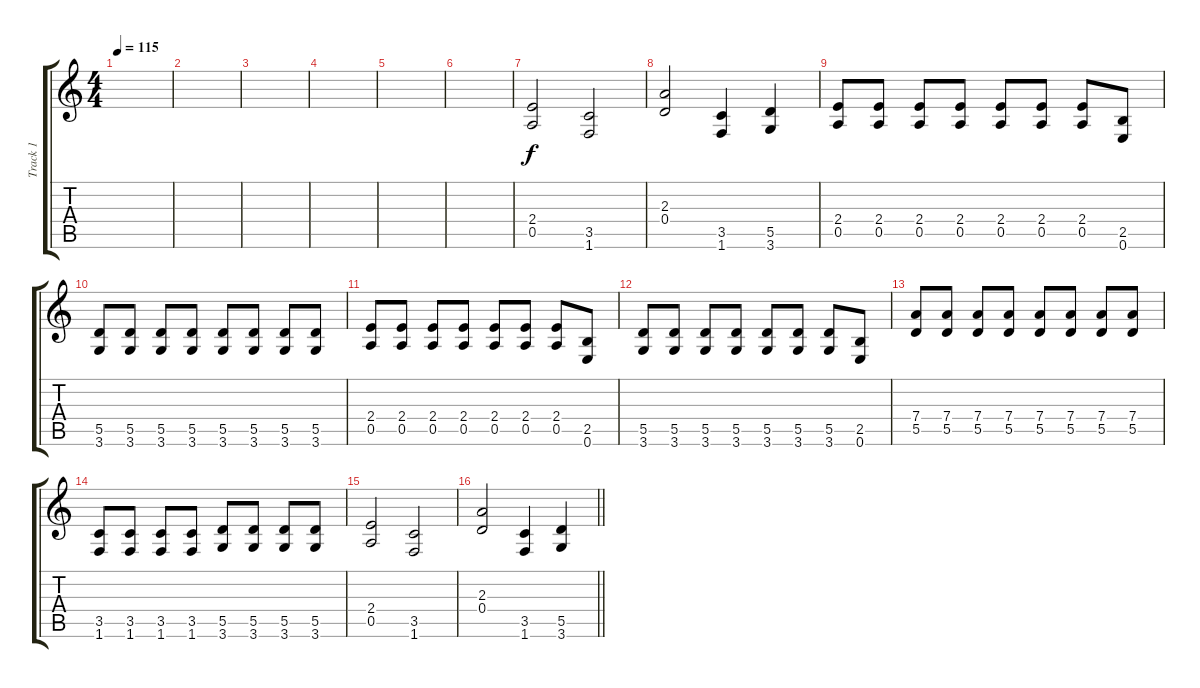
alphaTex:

\track ("Track 1" "Track 1") {instrument distortionguitar}
\staff {score tabs}
\tuning (E4 B3 G3 D3 A2 E2) {hide}
\ts (4 4)
\tempo 115
\clef g2
\ks c
|
|
|
|
|
|
(2.4 0.5).2 (3.5 1.6).2 |
(2.3 0.4).2 (3.5 1.6).4 (5.5 3.6).4 |
(2.4 0.5).8 (2.4 0.5).8 (2.4 0.5).8 (2.4 0.5).8 (2.4 0.5).8 (2.4 0.5).8 (2.4 0.5).8 (2.5 0.6).8 |
(5.5 3.6).8 (5.5 3.6).8 (5.5 3.6).8 (5.5 3.6).8 (5.5 3.6).8 (5.5 3.6).8 (5.5 3.6).8 (5.5 3.6).8 |
(2.4 0.5).8 (2.4 0.5).8 (2.4 0.5).8 (2.4 0.5).8 (2.4 0.5).8 (2.4 0.5).8 (2.4 0.5).8 (2.5 0.6).8 |
(5.5 3.6).8 (5.5 3.6).8 (5.5 3.6).8 (5.5 3.6).8 (5.5 3.6).8 (5.5 3.6).8 (5.5 3.6).8 (2.5 0.6).8 |
(7.4 5.5).8 (7.4 5.5).8 (7.4 5.5).8 (7.4 5.5).8 (7.4 5.5).8 (7.4 5.5).8 (7.4 5.5).8 (7.4 5.5).8 |
(3.5 1.6).8 (3.5 1.6).8 (3.5 1.6).8 (3.5 1.6).8 (5.5 3.6).8 (5.5 3.6).8 (5.5 3.6).8 (5.5 3.6).8 |
(2.4 0.5).2 (3.5 1.6).2 |
\barLineRight lightlight
(2.3 0.4).2 (3.5 1.6).4 (5.5 3.6).4
